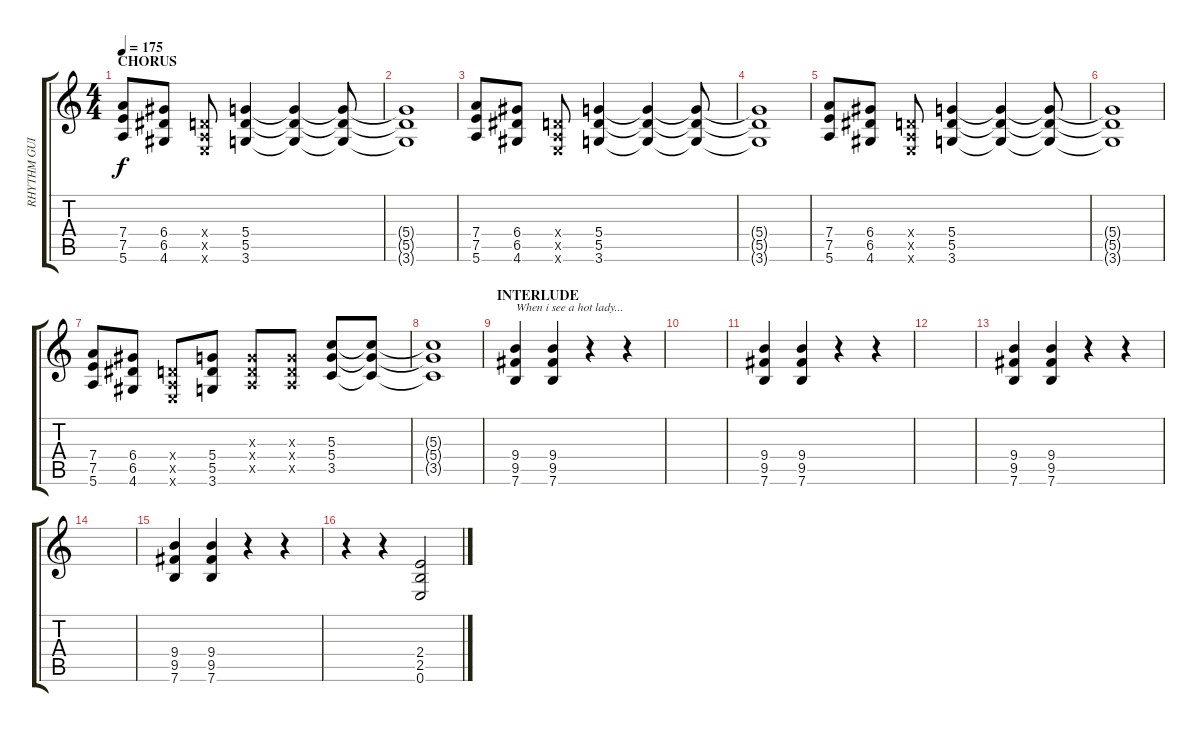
\track ("RHYTHM GUITAR 2" "RHYTHM GUI") {instrument overdrivenguitar}
\staff {score tabs}
\tuning (E4 B3 G3 D3 A2 E2) {hide}
\ts (4 4)
\section ("" "CHORUS")
\tempo 175
\clef g2
\ks c
(7.4 7.5 5.6).8{dy f instrument distortionguitar} (6.4 6.5 4.6).8 (0.4{x} 0.5{x} 0.6{x}).8 (5.4 5.5 3.6).4 (5.4{t} 5.5{t} 3.6{t}).4 (5.4{t} 5.5{t} 3.6{t}).8 |
(5.4{t} 5.5{t} 3.6{t}).1 |
(7.4 7.5 5.6).8 (6.4 6.5 4.6).8 (0.4{x} 0.5{x} 0.6{x}).8 (5.4 5.5 3.6).4 (5.4{t} 5.5{t} 3.6{t}).4 (5.4{t} 5.5{t} 3.6{t}).8 |
(5.4{t} 5.5{t} 3.6{t}).1 |
(7.4 7.5 5.6).8 (6.4 6.5 4.6).8 (0.4{x} 0.5{x} 0.6{x}).8 (5.4 5.5 3.6).4 (5.4{t} 5.5{t} 3.6{t}).4 (5.4{t} 5.5{t} 3.6{t}).8 |
(5.4{t} 5.5{t} 3.6{t}).1 |
(7.4 7.5 5.6).8 (6.4 6.5 4.6).8 (0.4{x} 0.5{x} 0.6{x}).8 (5.4 5.5 3.6).8 (0.3{x} 0.4{x} 0.5{x}).8 (0.3{x} 0.4{x} 0.5{x}).8 (5.3 5.4 3.5).8 (5.3{t} 5.4{t} 3.5{t}).8 |
(5.3{t} 5.4{t} 3.5{t}).1 |
\section ("" "INTERLUDE")
(9.4 9.5 7.6).4{txt "When i see a hot lady..." instrument distortionguitar} (9.4 9.5 7.6).4 r.4 r.4 |
|
(9.4 9.5 7.6).4 (9.4 9.5 7.6).4 r.4 r.4 |
|
(9.4 9.5 7.6).4 (9.4 9.5 7.6).4 r.4 r.4 |
|
(9.4 9.5 7.6).4 (9.4 9.5 7.6).4 r.4 r.4 |
r.4 r.4 (2.4 2.5 0.6).2
